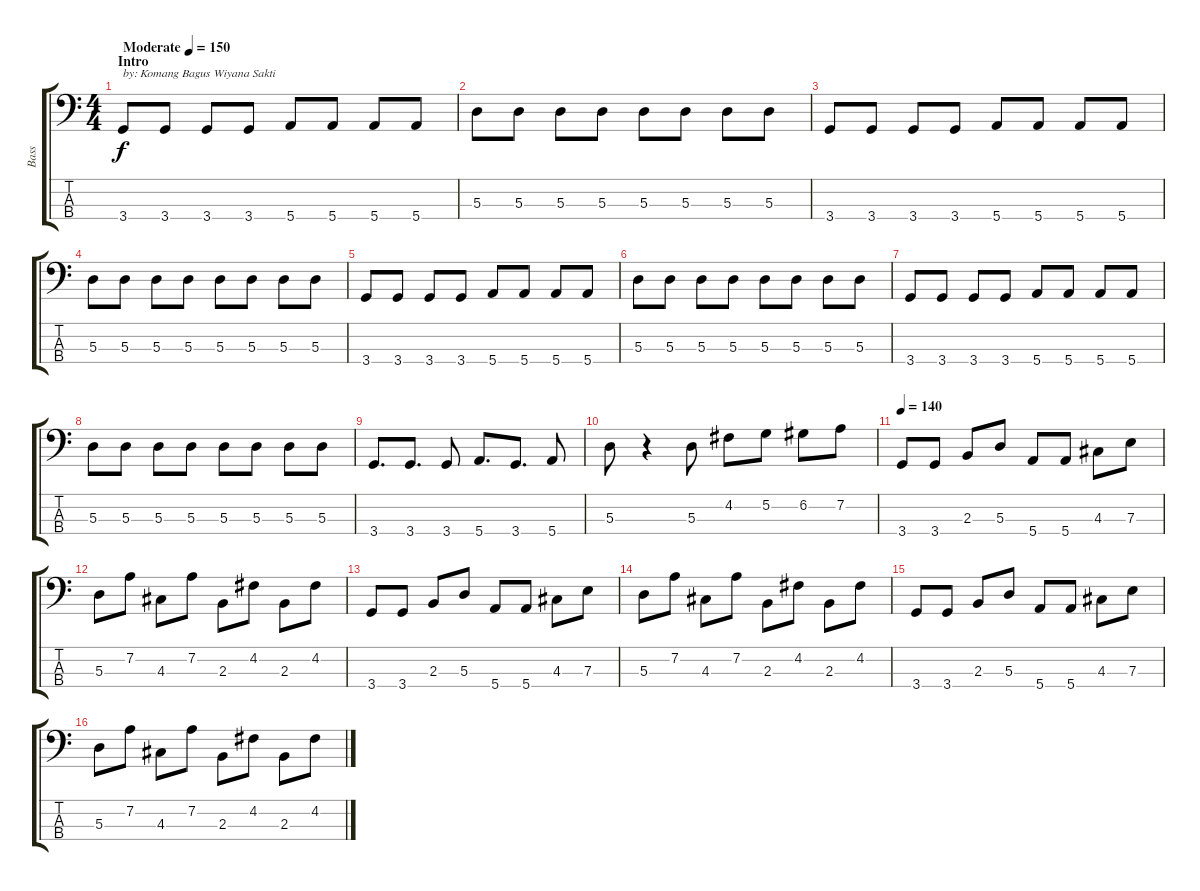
\track ("Bass" "Bass") {instrument electricbassfinger}
\staff {score tabs}
\tuning (G2 D2 A1 E1) {hide}
\ts (4 4)
\section ("" "Intro")
\tempo (150 "Moderate")
\clef f4
\ks c
3.4.8{txt "by: Komang Bagus Wiyana Sakti" dy f instrument electricbassfinger} 3.4.8 3.4.8 3.4.8 5.4.8 5.4.8 5.4.8 5.4.8 |
5.3.8 5.3.8 5.3.8 5.3.8 5.3.8 5.3.8 5.3.8 5.3.8 |
3.4.8 3.4.8 3.4.8 3.4.8 5.4.8 5.4.8 5.4.8 5.4.8 |
5.3.8 5.3.8 5.3.8 5.3.8 5.3.8 5.3.8 5.3.8 5.3.8 |
3.4.8 3.4.8 3.4.8 3.4.8 5.4.8 5.4.8 5.4.8 5.4.8 |
5.3.8 5.3.8 5.3.8 5.3.8 5.3.8 5.3.8 5.3.8 5.3.8 |
3.4.8 3.4.8 3.4.8 3.4.8 5.4.8 5.4.8 5.4.8 5.4.8 |
5.3.8 5.3.8 5.3.8 5.3.8 5.3.8 5.3.8 5.3.8 5.3.8 |
3.4.8{d} 3.4.8{d} 3.4.8 5.4.8{d} 3.4.8{d} 5.4.8 |
5.3.8 r.4 5.3.8 4.2.8 5.2.8 6.2.8 7.2.8 |
\tempo 140
3.4.8 3.4.8 2.3.8 5.3.8 5.4.8 5.4.8 4.3.8 7.3.8 |
5.3.8 7.2.8 4.3.8 7.2.8 2.3.8 4.2.8 2.3.8 4.2.8 |
3.4.8 3.4.8 2.3.8 5.3.8 5.4.8 5.4.8 4.3.8 7.3.8 |
5.3.8 7.2.8 4.3.8 7.2.8 2.3.8 4.2.8 2.3.8 4.2.8 |
3.4.8 3.4.8 2.3.8 5.3.8 5.4.8 5.4.8 4.3.8 7.3.8 |
5.3.8 7.2.8 4.3.8 7.2.8 2.3.8 4.2.8 2.3.8 4.2.8
